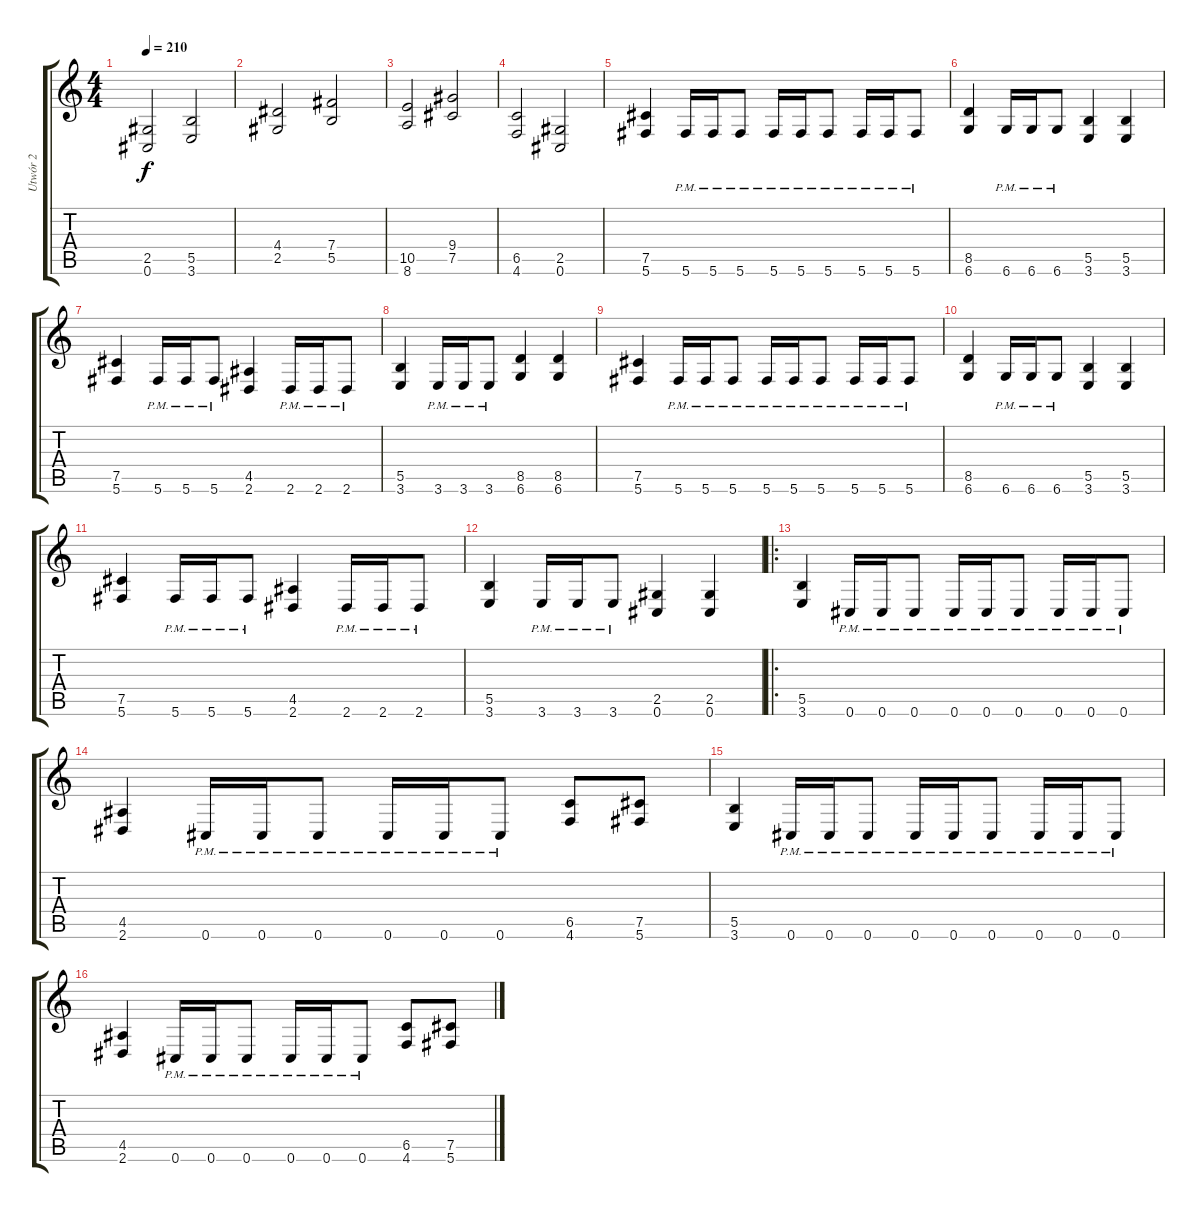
\track ("Utwór 2" "Utwór 2") {instrument distortionguitar}
\staff {score tabs}
\tuning (Db4 Ab3 E3 B2 Gb2 Db2) {hide}
\ts (4 4)
\tempo 210
\clef g2
\ks c
(2.5 0.6).2{dy f} (5.5 3.6).2 |
(4.4 2.5).2 (7.4 5.5).2 |
(10.5 8.6).2 (9.4 7.5).2 |
(6.5 4.6).2 (2.5 0.6).2 |
(7.5 5.6).4 5.6{pm}.16 5.6{pm}.16 5.6{pm}.8 5.6{pm}.16 5.6{pm}.16 5.6{pm}.8 5.6{pm}.16 5.6{pm}.16 5.6{pm}.8 |
(8.5 6.6).4 6.6{pm}.16 6.6{pm}.16 6.6{pm}.8 (5.5 3.6).4 (5.5 3.6).4 |
(7.5 5.6).4 5.6{pm}.16 5.6{pm}.16 5.6{pm}.8 (4.5 2.6).4 2.6{pm}.16 2.6{pm}.16 2.6{pm}.8 |
(5.5 3.6).4 3.6{pm}.16 3.6{pm}.16 3.6{pm}.8 (8.5 6.6).4 (8.5 6.6).4 |
(7.5 5.6).4 5.6{pm}.16 5.6{pm}.16 5.6{pm}.8 5.6{pm}.16 5.6{pm}.16 5.6{pm}.8 5.6{pm}.16 5.6{pm}.16 5.6{pm}.8 |
(8.5 6.6).4 6.6{pm}.16 6.6{pm}.16 6.6{pm}.8 (5.5 3.6).4 (5.5 3.6).4 |
(7.5 5.6).4 5.6{pm}.16 5.6{pm}.16 5.6{pm}.8 (4.5 2.6).4 2.6{pm}.16 2.6{pm}.16 2.6{pm}.8 |
(5.5 3.6).4 3.6{pm}.16 3.6{pm}.16 3.6{pm}.8 (2.5 0.6).4 (2.5 0.6).4 |
\ro
(5.5 3.6).4 0.6{pm}.16 0.6{pm}.16 0.6{pm}.8 0.6{pm}.16 0.6{pm}.16 0.6{pm}.8 0.6{pm}.16 0.6{pm}.16 0.6{pm}.8 |
(4.5 2.6).4 0.6{pm}.16 0.6{pm}.16 0.6{pm}.8 0.6{pm}.16 0.6{pm}.16 0.6{pm}.8 (6.5 4.6).8 (7.5 5.6).8 |
(5.5 3.6).4 0.6{pm}.16 0.6{pm}.16 0.6{pm}.8 0.6{pm}.16 0.6{pm}.16 0.6{pm}.8 0.6{pm}.16 0.6{pm}.16 0.6{pm}.8 |
(4.5 2.6).4 0.6{pm}.16 0.6{pm}.16 0.6{pm}.8 0.6{pm}.16 0.6{pm}.16 0.6{pm}.8 (6.5 4.6).8 (7.5 5.6).8
